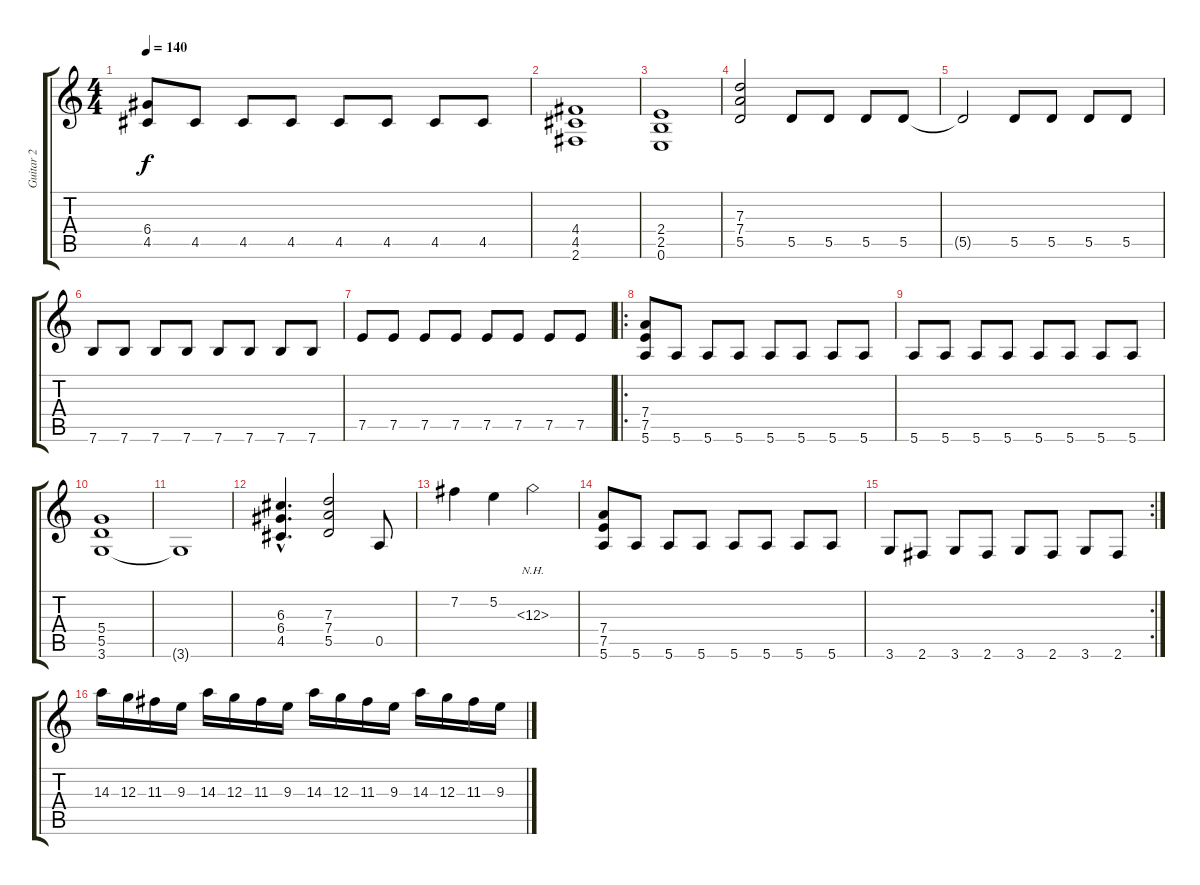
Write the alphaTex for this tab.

\track ("Guitar 2" "Guitar 2") {instrument distortionguitar}
\staff {score tabs}
\tuning (E4 B3 G3 D3 A2 E2) {hide}
\ts (4 4)
\tempo 140
\clef g2
\ks c
(6.4 4.5).8{dy f} 4.5.8 4.5.8 4.5.8 4.5.8 4.5.8 4.5.8 4.5.8 |
(4.4 4.5 2.6).1 |
(2.4 2.5 0.6).1 |
(7.3 7.4 5.5).2 5.5.8 5.5.8 5.5.8 5.5.8 |
5.5{t}.2 5.5.8 5.5.8 5.5.8 5.5.8 |
7.6.8 7.6.8 7.6.8 7.6.8 7.6.8 7.6.8 7.6.8 7.6.8 |
7.5.8 7.5.8 7.5.8 7.5.8 7.5.8 7.5.8 7.5.8 7.5.8 |
\ro
(7.4 7.5 5.6).8 5.6.8 5.6.8 5.6.8 5.6.8 5.6.8 5.6.8 5.6.8 |
5.6.8 5.6.8 5.6.8 5.6.8 5.6.8 5.6.8 5.6.8 5.6.8 |
(5.4 5.5 3.6).1 |
3.6{t}.1 |
(6.3{hac} 6.4{hac} 4.5{hac}).4{d} (7.3 7.4 5.5).2 0.5.8 |
7.2.4 5.2.4 6.3{nh}.2 |
(7.4 7.5 5.6).8 5.6.8 5.6.8 5.6.8 5.6.8 5.6.8 5.6.8 5.6.8 |
\rc 2
3.6.8 2.6.8 3.6.8 2.6.8 3.6.8 2.6.8 3.6.8 2.6.8 |
14.3.16 12.3.16 11.3.16 9.3.16 14.3.16 12.3.16 11.3.16 9.3.16 14.3.16 12.3.16 11.3.16 9.3.16 14.3.16 12.3.16 11.3.16 9.3.16
